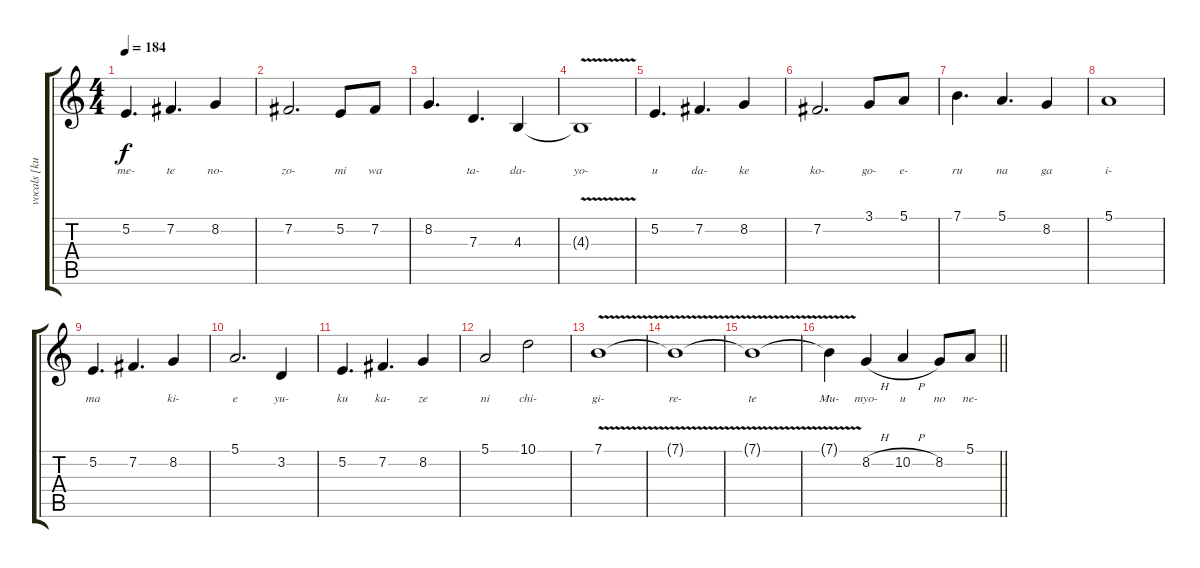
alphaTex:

\track ("vocals [kuroneko]" "vocals [ku") {instrument flute}
\staff {score tabs}
\tuning (E4 B3 G3 D3 A2 E2) {hide}
\ts (4 4)
\tempo 184
\clef g2
\ks c
5.2.4{d lyrics (0 "me-") lyrics (1 "") lyrics (2 "") lyrics (3 "") lyrics (4 "") dy f} 7.2.4{d lyrics (0 "te") lyrics (1 "") lyrics (2 "") lyrics (3 "") lyrics (4 "")} 8.2.4{lyrics (0 "no-") lyrics (1 "") lyrics (2 "") lyrics (3 "") lyrics (4 "")} |
7.2.2{d lyrics (0 "zo-") lyrics (1 "") lyrics (2 "") lyrics (3 "") lyrics (4 "")} 5.2.8{lyrics (0 "mi") lyrics (1 "") lyrics (2 "") lyrics (3 "") lyrics (4 "")} 7.2.8{lyrics (0 "wa") lyrics (1 "") lyrics (2 "") lyrics (3 "") lyrics (4 "")} |
8.2.4{d lyrics (0 "") lyrics (1 "") lyrics (2 "") lyrics (3 "") lyrics (4 "")} 7.3.4{d lyrics (0 "ta-") lyrics (1 "") lyrics (2 "") lyrics (3 "") lyrics (4 "")} 4.3.4{lyrics (0 "da-") lyrics (1 "") lyrics (2 "") lyrics (3 "") lyrics (4 "")} |
4.3{v t}.1{lyrics (0 "yo-") lyrics (1 "") lyrics (2 "") lyrics (3 "") lyrics (4 "")} |
5.2.4{d lyrics (0 "u") lyrics (1 "") lyrics (2 "") lyrics (3 "") lyrics (4 "")} 7.2.4{d lyrics (0 "da-") lyrics (1 "") lyrics (2 "") lyrics (3 "") lyrics (4 "")} 8.2.4{lyrics (0 "ke") lyrics (1 "") lyrics (2 "") lyrics (3 "") lyrics (4 "")} |
7.2.2{d lyrics (0 "ko-") lyrics (1 "") lyrics (2 "") lyrics (3 "") lyrics (4 "")} 3.1.8{lyrics (0 "go-") lyrics (1 "") lyrics (2 "") lyrics (3 "") lyrics (4 "")} 5.1.8{lyrics (0 "e-") lyrics (1 "") lyrics (2 "") lyrics (3 "") lyrics (4 "")} |
7.1.4{d lyrics (0 "ru") lyrics (1 "") lyrics (2 "") lyrics (3 "") lyrics (4 "")} 5.1.4{d lyrics (0 "na") lyrics (1 "") lyrics (2 "") lyrics (3 "") lyrics (4 "")} 8.2.4{lyrics (0 "ga") lyrics (1 "") lyrics (2 "") lyrics (3 "") lyrics (4 "")} |
5.1.1{lyrics (0 "i-") lyrics (1 "") lyrics (2 "") lyrics (3 "") lyrics (4 "")} |
5.2.4{d lyrics (0 "ma") lyrics (1 "") lyrics (2 "") lyrics (3 "") lyrics (4 "")} 7.2.4{d lyrics (0 "") lyrics (1 "") lyrics (2 "") lyrics (3 "") lyrics (4 "")} 8.2.4{lyrics (0 "ki-") lyrics (1 "") lyrics (2 "") lyrics (3 "") lyrics (4 "")} |
5.1.2{d lyrics (0 "e") lyrics (1 "") lyrics (2 "") lyrics (3 "") lyrics (4 "")} 3.2.4{lyrics (0 "yu-") lyrics (1 "") lyrics (2 "") lyrics (3 "") lyrics (4 "")} |
5.2.4{d lyrics (0 "ku") lyrics (1 "") lyrics (2 "") lyrics (3 "") lyrics (4 "")} 7.2.4{d lyrics (0 "ka-") lyrics (1 "") lyrics (2 "") lyrics (3 "") lyrics (4 "")} 8.2.4{lyrics (0 "ze") lyrics (1 "") lyrics (2 "") lyrics (3 "") lyrics (4 "")} |
5.1.2{lyrics (0 "ni") lyrics (1 "") lyrics (2 "") lyrics (3 "") lyrics (4 "")} 10.1.2{lyrics (0 "chi-") lyrics (1 "") lyrics (2 "") lyrics (3 "") lyrics (4 "")} |
7.1{v}.1{lyrics (0 "gi-") lyrics (1 "") lyrics (2 "") lyrics (3 "") lyrics (4 "")} |
7.1{v t}.1{lyrics (0 "re-") lyrics (1 "") lyrics (2 "") lyrics (3 "") lyrics (4 "")} |
7.1{v t}.1{lyrics (0 "te") lyrics (1 "") lyrics (2 "") lyrics (3 "") lyrics (4 "")} |
\barLineRight lightlight
7.1{v t}.4{lyrics (0 "Mu-") lyrics (1 "") lyrics (2 "") lyrics (3 "") lyrics (4 "")} 8.2{h}.4{lyrics (0 "myo-") lyrics (1 "") lyrics (2 "") lyrics (3 "") lyrics (4 "")} 10.2{h}.4{lyrics (0 "u") lyrics (1 "") lyrics (2 "") lyrics (3 "") lyrics (4 "")} 8.2.8{lyrics (0 "no") lyrics (1 "") lyrics (2 "") lyrics (3 "") lyrics (4 "")} 5.1{sl}.8{lyrics (0 "ne-") lyrics (1 "") lyrics (2 "") lyrics (3 "") lyrics (4 "")}
